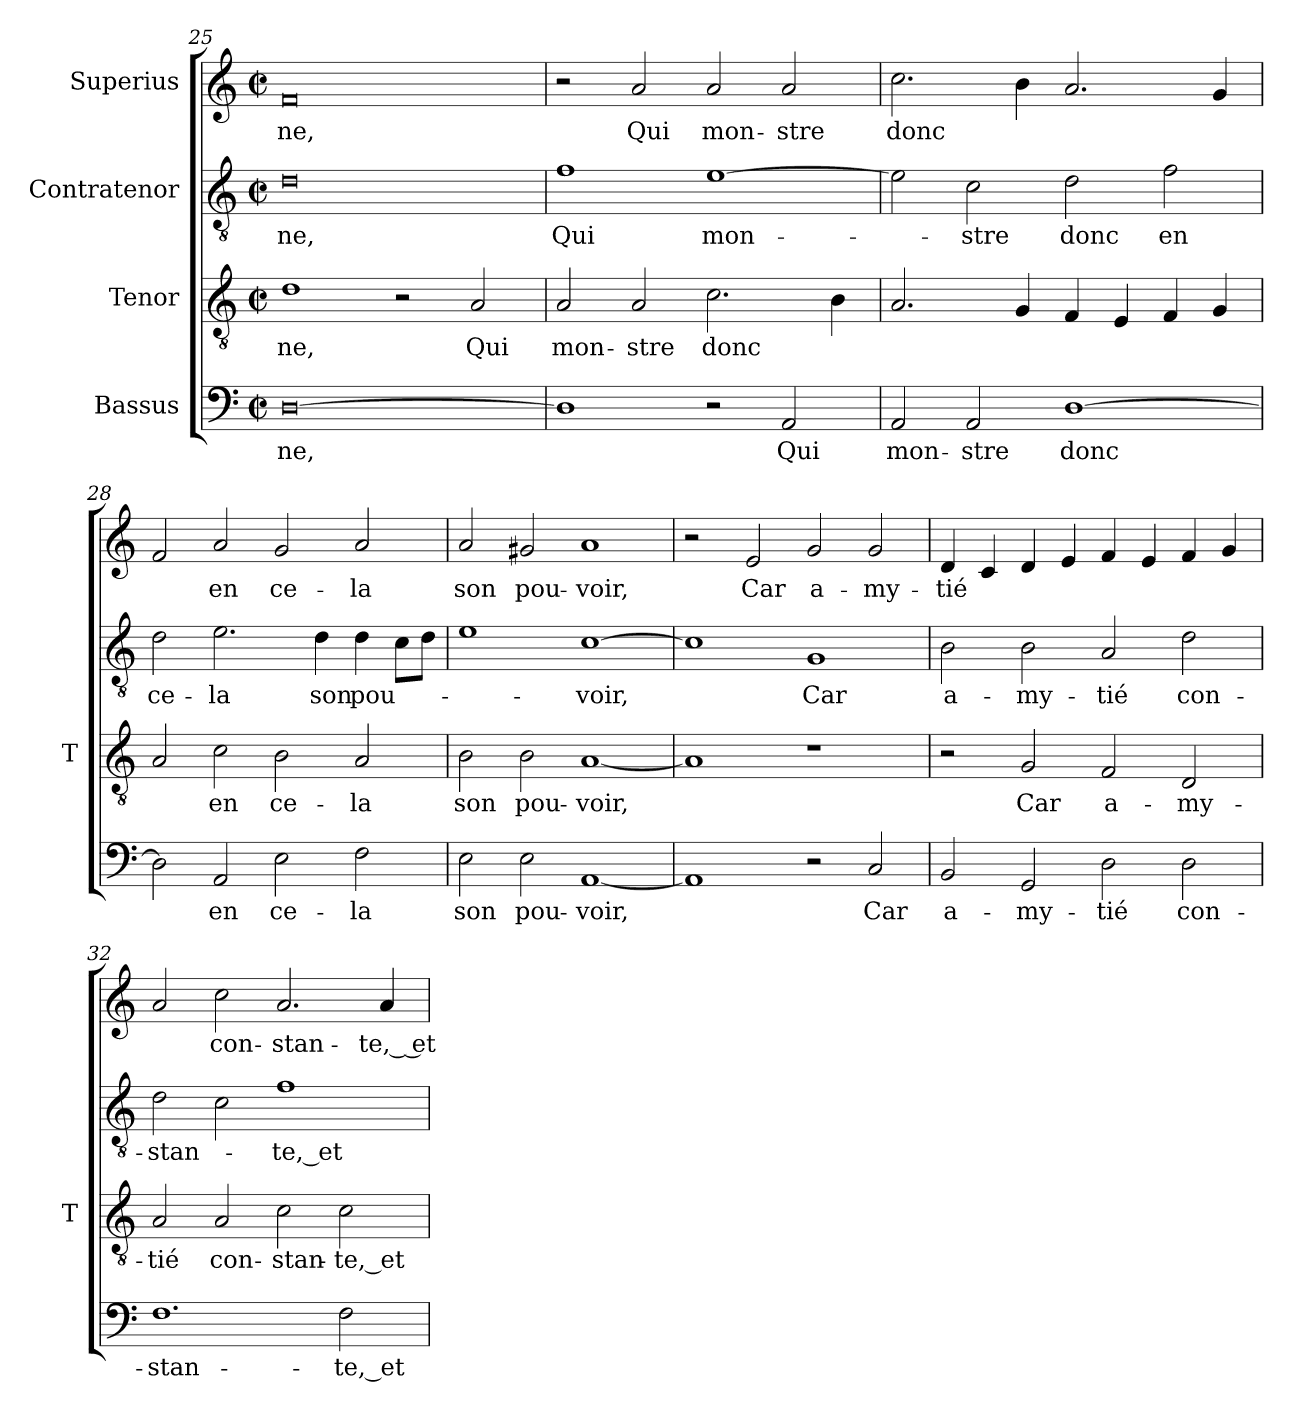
**kern	**text	**kern	**text	**kern	**text	**kern	**text
*part4	*part4	*part3	*part3	*part2	*part2	*part1	*part1
*staff4	*staff4	*staff3	*staff3	*staff2	*staff2	*staff1	*staff1
*I"Bassus	*	*I"Tenor	*	*I"Contratenor	*	*I"Superius	*
*	*	*I'T	*	*	*	*	*
*clefF4	*	*clefGv2	*	*clefGv2	*	*clefG2	*
*k[]	*	*k[]	*	*k[]	*	*k[]	*
*C:	*	*C:	*	*C:	*	*C:	*
*M2/2	*	*M2/2	*	*M2/2	*	*M2/2	*
*met(c|)	*	*met(c|)	*	*met(c|)	*	*met(c|)	*
=25	=25	=25	=25	=25	=25	=25	=25
[0D	-ne,	1d	-ne,	0d	-ne,	0f	-ne,
.	.	2r	.	.	.	.	.
.	.	2A	-Qui	.	.	.	.
=26	=26	=26	=26	=26	=26	=26	=26
1D]	.	2A	mon-	1f	-Qui	2r	.
.	.	2A	-stre	.	.	2a	-Qui
2r	.	2.c	-donc	[1e	mon-	2a	mon-
2AA	-Qui	.	.	.	.	2a	-stre
.	.	4B	.	.	.	.	.
=27	=27	=27	=27	=27	=27	=27	=27
2AA	mon-	2.A	.	2e]	.	2.cc	-donc
2AA	-stre	.	.	2c	-stre	.	.
.	.	4G	.	.	.	4b	.
[1D	-donc	4F	.	2d	-donc	2.a	.
.	.	4E	.	.	.	.	.
.	.	4F	.	2f	-en	.	.
.	.	4G	.	.	.	4g	.
!!LO:PB:g=z
=28	=28	=28	=28	=28	=28	=28	=28
2D]	.	2A	.	2d	ce-	2f	.
2AA	-en	2c	-en	2.e	-la	2a	-en
2E	ce-	2B	ce-	.	.	2g	ce-
.	.	.	.	4d	-son	.	.
2F	-la	2A	-la	4d	pou-	2a	-la
.	.	.	.	8cL	.	.	.
.	.	.	.	8dJ	.	.	.
=29	=29	=29	=29	=29	=29	=29	=29
2E	-son	2B	-son	1e	.	2a	-son
2E	pou-	2B	pou-	.	.	2g#X	pou-
[1AA	-voir,	[1A	-voir,	[1c	-voir,	1a	-voir,
=30	=30	=30	=30	=30	=30	=30	=30
1AA]	.	1A]	.	1c]	.	2r	.
.	.	.	.	.	.	2e	-Car
2r	.	1r	.	1G	-Car	2g	a-
2C	-Car	.	.	.	.	2g	my-
=31	=31	=31	=31	=31	=31	=31	=31
2BB	a-	2r	.	2B	a-	4d	-tié
.	.	.	.	.	.	4c	.
2GG	my-	2G	-Car	2B	my-	4d	.
.	.	.	.	.	.	4e	.
2D	-tié	2F	a-	2A	-tié	4f	.
.	.	.	.	.	.	4e	.
2D	con-	2D	my-	2d	con-	4f	.
.	.	.	.	.	.	4g	.
=32	=32	=32	=32	=32	=32	=32	=32
1.F	stan-	2A	-tié	2d	stan-	2a	.
.	.	2A	con-	2c	.	2cc	con-
.	.	2c	stan-	1f	-te,_et	2.a	stan-
2F	-te,_et	2c	-te,_et	.	.	.	.
.	.	.	.	.	.	4a	-te,_ et
=	=	=	=	=	=	=	=
*-	*-	*-	*-	*-	*-	*-	*-
